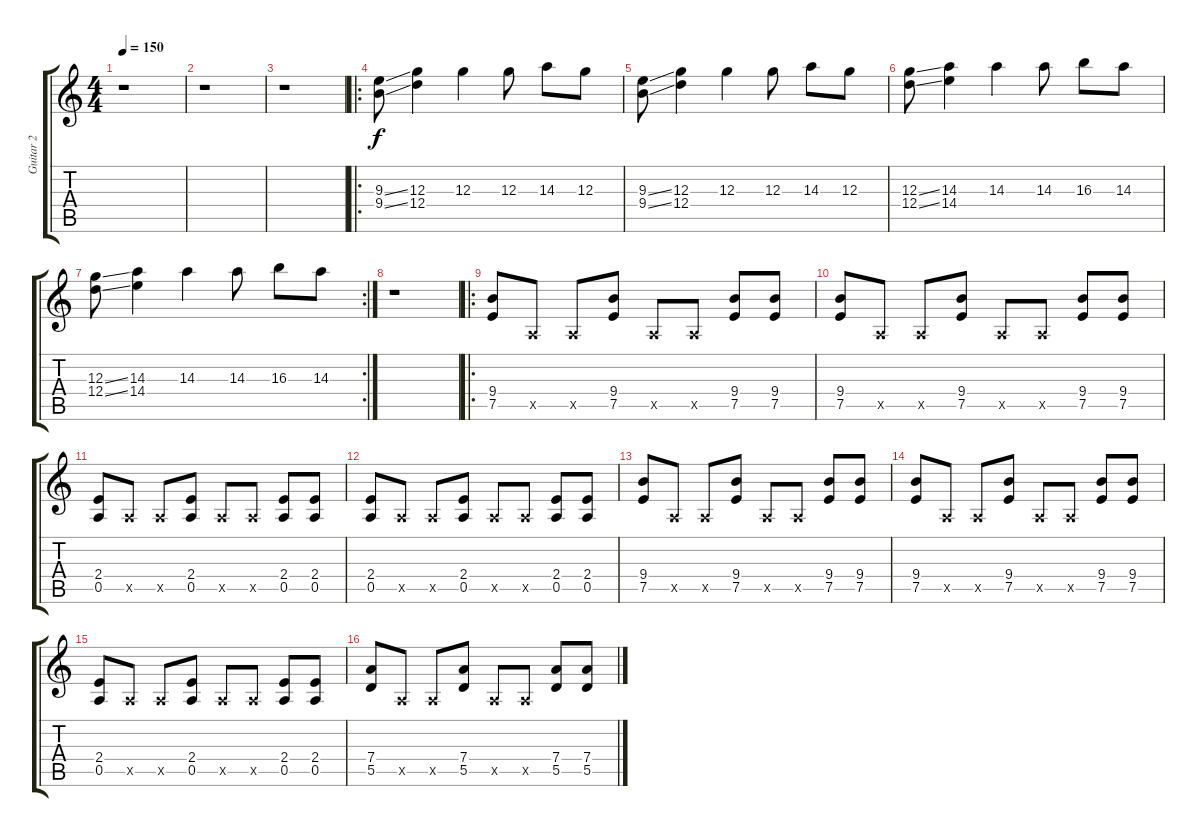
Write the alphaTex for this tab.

\track ("Guitar 2" "Guitar 2") {instrument overdrivenguitar}
\staff {score tabs}
\tuning (E4 B3 G3 D3 A2 E2) {hide}
\ts (4 4)
\tempo 150
\clef g2
\ks c
r.1{dy f} |
r.1 |
r.1 |
\ro
(9.3{ss} 9.4{ss}).8 (12.3 12.4).4 12.3.4 12.3.8 14.3.8 12.3.8 |
(9.3{ss} 9.4{ss}).8 (12.3 12.4).4 12.3.4 12.3.8 14.3.8 12.3.8 |
(12.3{ss} 12.4{ss}).8 (14.3 14.4).4 14.3.4 14.3.8 16.3.8 14.3.8 |
\rc 2
(12.3{ss} 12.4{ss}).8 (14.3 14.4).4 14.3.4 14.3.8 16.3.8 14.3.8 |
r.1 |
\ro
(9.4 7.5).8 0.5{x}.8 0.5{x}.8 (9.4 7.5).8 0.5{x}.8 0.5{x}.8 (9.4 7.5).8 (9.4 7.5).8 |
(9.4 7.5).8 0.5{x}.8 0.5{x}.8 (9.4 7.5).8 0.5{x}.8 0.5{x}.8 (9.4 7.5).8 (9.4 7.5).8 |
(2.4 0.5).8 0.5{x}.8 0.5{x}.8 (2.4 0.5).8 0.5{x}.8 0.5{x}.8 (2.4 0.5).8 (2.4 0.5).8 |
(2.4 0.5).8 0.5{x}.8 0.5{x}.8 (2.4 0.5).8 0.5{x}.8 0.5{x}.8 (2.4 0.5).8 (2.4 0.5).8 |
(9.4 7.5).8 0.5{x}.8 0.5{x}.8 (9.4 7.5).8 0.5{x}.8 0.5{x}.8 (9.4 7.5).8 (9.4 7.5).8 |
(9.4 7.5).8 0.5{x}.8 0.5{x}.8 (9.4 7.5).8 0.5{x}.8 0.5{x}.8 (9.4 7.5).8 (9.4 7.5).8 |
(2.4 0.5).8 0.5{x}.8 0.5{x}.8 (2.4 0.5).8 0.5{x}.8 0.5{x}.8 (2.4 0.5).8 (2.4 0.5).8 |
(7.4 5.5).8 0.5{x}.8 0.5{x}.8 (7.4 5.5).8 0.5{x}.8 0.5{x}.8 (7.4 5.5).8 (7.4 5.5).8
